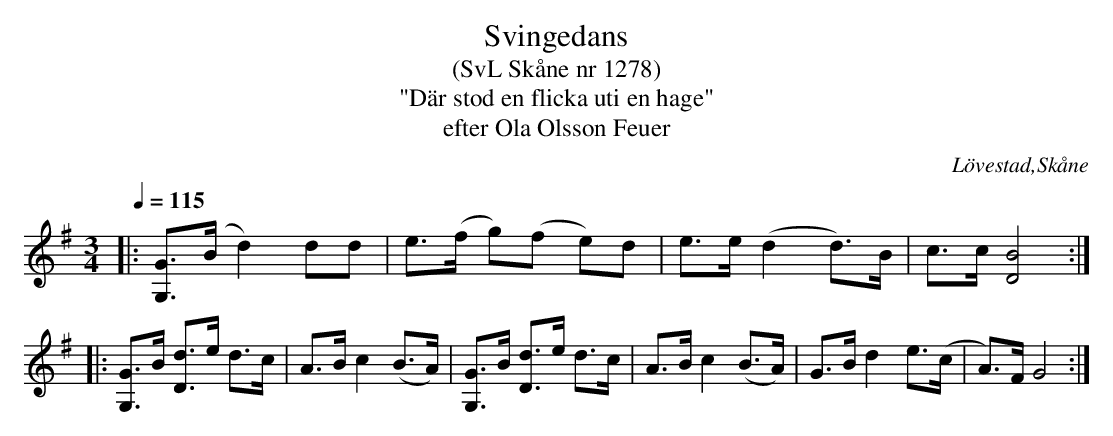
X:1
T:Svingedans
T:(SvL Skåne nr 1278)
T:"Där stod en flicka uti en hage"
T:efter Ola Olsson Feuer
O:Lövestad,Skåne
M:3/4
L:1/8
K:G
Q:1/4=115
|: [GG,]>(B d2) dd | e>(f g)(f e)d | e>e (d2 d)>B | c>c [B4D4] :|
|:[GG,]>B [dD]>e d>c | A>B c2 (B>A) | [GG,]>B [dD]>e d>c | A>B c2 (B>A) | G>B d2 e>(c | A)>F G4:|
